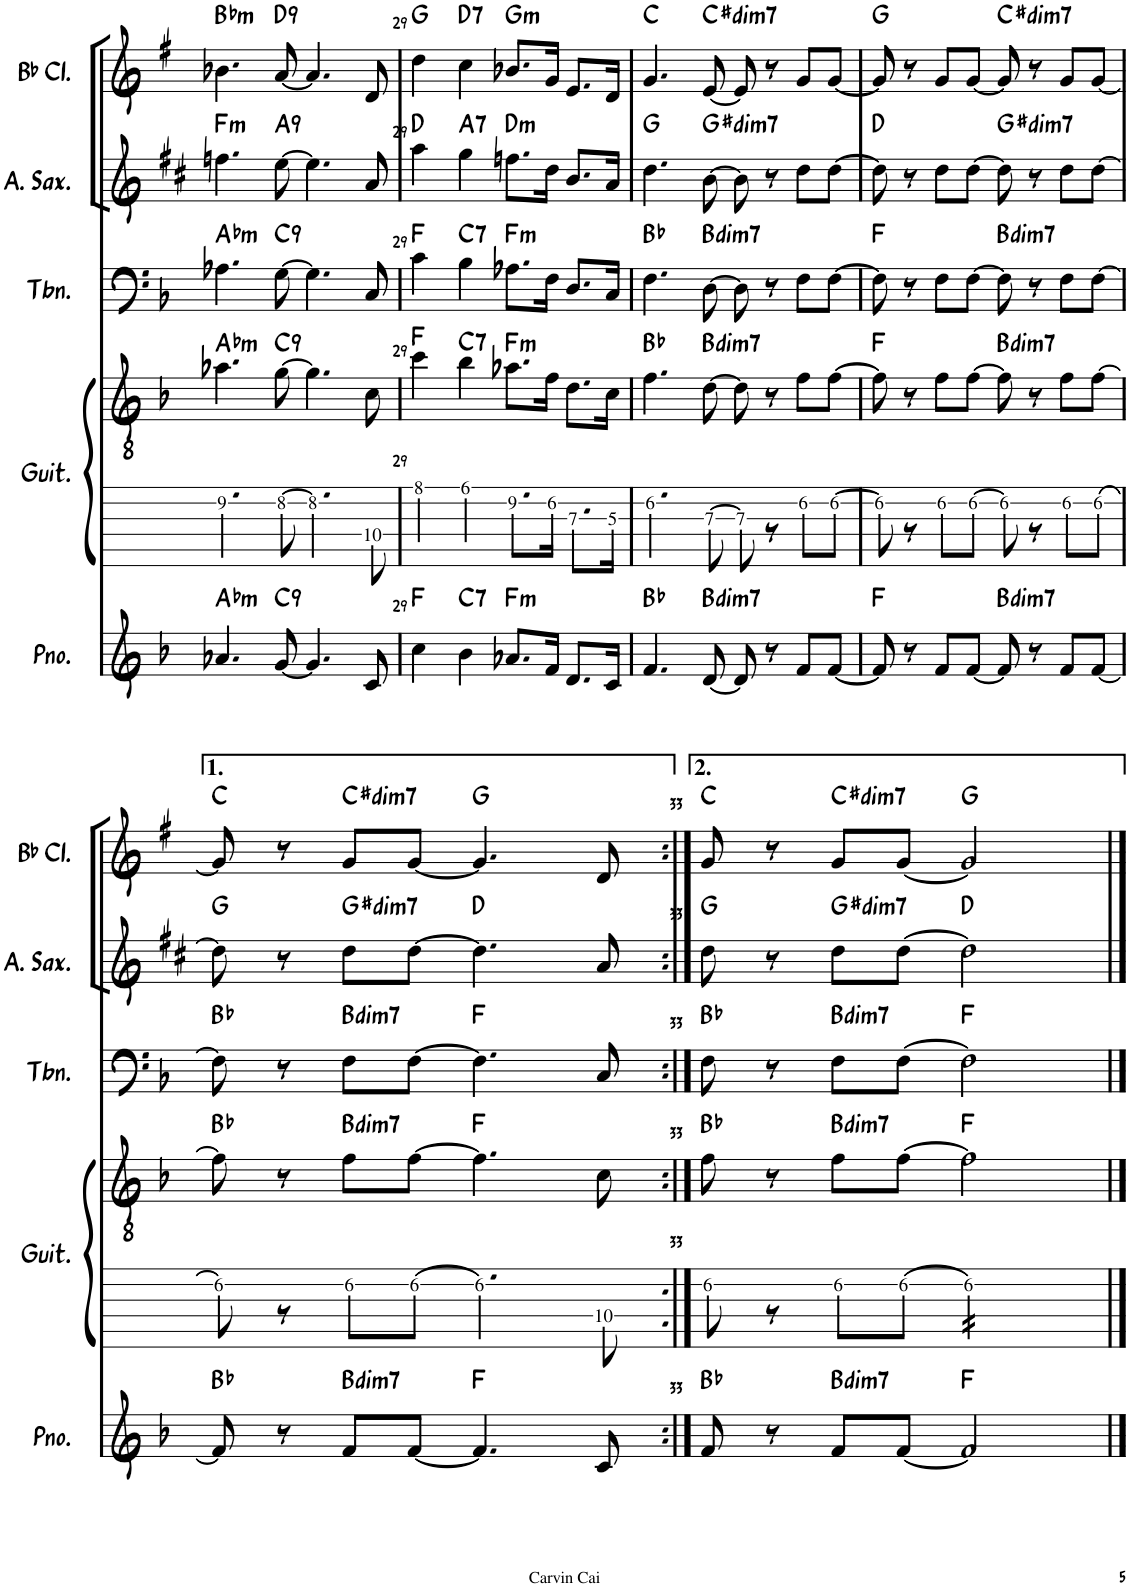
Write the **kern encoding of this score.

**kern	**harte	**kern	**kern	**harte	**kern	**harte	**kern	**harte	**kern	**harte
*part5	*part5	*part4	*part4	*part4	*part3	*part3	*part2	*part2	*part1	*part1
*staff6	*	*staff5	*staff4	*	*staff3	*	*staff2	*	*staff1	*
*I"钢琴	*	*I"原音吉他	*	*	*I"长号	*	*I"中音萨克斯	*	*I"降B调单簧管	*
!!LO:PB:g=z
*clefG2	*	*	*clefGv2	*	*clefF4	*	*clefG2	*	*clefG2	*
*	*	*	*	*	*	*	*Trd5c9	*	*Trd1c2	*
*k[b-]	*	*k[b-]	*k[b-]	*	*k[b-]	*	*k[f#c#]	*	*k[f#]	*
*M4/4	*	*M4/4	*M4/4	*	*M4/4	*	*M4/4	*	*M4/4	*
=28	=28	=28	=28	=28	=28	=28	=28	=28	=28	=28
!	!LO:H:kt=m	!	!	!LO:H:kt=m	!	!LO:H:kt=m	!	!LO:H:kt=m	!	!LO:H:kt=m
4.a-X/	Ab:min	4.a-X\	4.a-X\	Ab:min	4.A-X\	Ab:min	4.ffn\	F:min	4.b-X\	Bb:min
!	!LO:H:kt=9	!	!	!LO:H:kt=9	!	!LO:H:kt=9	!	!LO:H:kt=9	!	!LO:H:kt=9
[8g/	C:9	[8g\	[8g\	C:9	[8G\	C:9	[8ee\	A:9	[8a/	D:9
4.g/]	.	4.g\]	4.g\]	.	4.G\]	.	4.ee\]	.	4.a/]	.
8c/	.	8c\	8c\	.	8C/	.	8a/	.	8d/	.
=29	=29	=29	=29	=29	=29	=29	=29	=29	=29	=29
4cc\	F:maj	4cc\	4cc\	F:maj	4c\	F:maj	4aa\	D:maj	4dd\	G:maj
!	!LO:H:kt=7	!	!	!LO:H:kt=7	!	!LO:H:kt=7	!	!LO:H:kt=7	!	!LO:H:kt=7
4b-\	C:7	4b-\	4b-\	C:7	4B-\	C:7	4gg\	A:7	4cc\	D:7
!	!LO:H:kt=m	!	!	!LO:H:kt=m	!	!LO:H:kt=m	!	!LO:H:kt=m	!	!LO:H:kt=m
8.a-X/L	F:min	8.a-X\L	8.a-X\L	F:min	8.A-X\L	F:min	8.ffn\L	D:min	8.b-X/L	G:min
16f/Jk	.	16f\Jk	16f\Jk	.	16F\Jk	.	16dd\Jk	.	16g/Jk	.
8.d/L	.	8.d\L	8.d\L	.	8.D/L	.	8.b/L	.	8.e/L	.
16c/Jk	.	16c\Jk	16c\Jk	.	16C/Jk	.	16a/Jk	.	16d/Jk	.
=30	=30	=30	=30	=30	=30	=30	=30	=30	=30	=30
4.f/	Bb:maj	4.f\	4.f\	Bb:maj	4.F\	Bb:maj	4.dd\	G:maj	4.g/	C:maj
!	!LO:H:kt=dim7	!	!	!LO:H:kt=dim7	!	!LO:H:kt=dim7	!	!LO:H:kt=dim7	!	!LO:H:kt=dim7
[8d/	B:dim7	[8d\	[8d\	B:dim7	[8D\	B:dim7	[8b\	G#:dim7	[8e/	C#:dim7
8d/]	.	8d\]	8d\]	.	8D\]	.	8b\]	.	8e/]	.
8r	.	8r	8r	.	8r	.	8r	.	8r	.
8f/L	.	8f\L	8f\L	.	8F\L	.	8dd\L	.	8g/L	.
[8f/J	.	[8f\J	[8f\J	.	[8F\J	.	[8dd\J	.	[8g/J	.
=31	=31	=31	=31	=31	=31	=31	=31	=31	=31	=31
8f/]	F:maj	8f\]	8f\]	F:maj	8F\]	F:maj	8dd\]	D:maj	8g/]	G:maj
8r	.	8r	8r	.	8r	.	8r	.	8r	.
8f/L	.	8f\L	8f\L	.	8F\L	.	8dd\L	.	8g/L	.
[8f/J	.	[8f\J	[8f\J	.	[8F\J	.	[8dd\J	.	[8g/J	.
!	!LO:H:kt=dim7	!	!	!LO:H:kt=dim7	!	!LO:H:kt=dim7	!	!LO:H:kt=dim7	!	!LO:H:kt=dim7
8f/]	B:dim7	8f\]	8f\]	B:dim7	8F\]	B:dim7	8dd\]	G#:dim7	8g/]	C#:dim7
8r	.	8r	8r	.	8r	.	8r	.	8r	.
8f/L	.	8f\L	8f\L	.	8F\L	.	8dd\L	.	8g/L	.
[8f/J	.	[8f\J	[8f\J	.	[8F\J	.	[8dd\J	.	[8g/J	.
!!LO:LB:g=z
=32	=32	=32	=32	=32	=32	=32	=32	=32	=32	=32
8f/]	Bb:maj	8f\]	8f\]	Bb:maj	8F\]	Bb:maj	8dd\]	G:maj	8g/]	C:maj
8r	.	8r	8r	.	8r	.	8r	.	8r	.
!	!LO:H:kt=dim7	!	!	!LO:H:kt=dim7	!	!LO:H:kt=dim7	!	!LO:H:kt=dim7	!	!LO:H:kt=dim7
8f/L	B:dim7	8f\L	8f\L	B:dim7	8F\L	B:dim7	8dd\L	G#:dim7	8g/L	C#:dim7
[8f/J	.	[8f\J	[8f\J	.	[8F\J	.	[8dd\J	.	[8g/J	.
4.f/]	F:maj	4.f\]	4.f\]	F:maj	4.F\]	F:maj	4.dd\]	D:maj	4.g/]	G:maj
8c/	.	8c\	8c\	.	8C/	.	8a/	.	8d/	.
=33:|!	=33:|!	=33:|!	=33:|!	=33:|!	=33:|!	=33:|!	=33:|!	=33:|!	=33:|!	=33:|!
8f/	Bb:maj	8f\	8f\	Bb:maj	8F\	Bb:maj	8dd\	G:maj	8g/	C:maj
8r	.	8r	8r	.	8r	.	8r	.	8r	.
!	!LO:H:kt=dim7	!	!	!LO:H:kt=dim7	!	!LO:H:kt=dim7	!	!LO:H:kt=dim7	!	!LO:H:kt=dim7
8f/L	B:dim7	8f\L	8f\L	B:dim7	8F\L	B:dim7	8dd\L	G#:dim7	8g/L	C#:dim7
[8f/J	.	[8f\J	[8f\J	.	[8F\J	.	[8dd\J	.	[8g/J	.
2f/]	F:maj	2f\]	2f\]	F:maj	2F\]	F:maj	2dd\]	D:maj	2g/]	G:maj
==	==	==	==	==	==	==	==	==	==	==
*-	*-	*-	*-	*-	*-	*-	*-	*-	*-	*-
